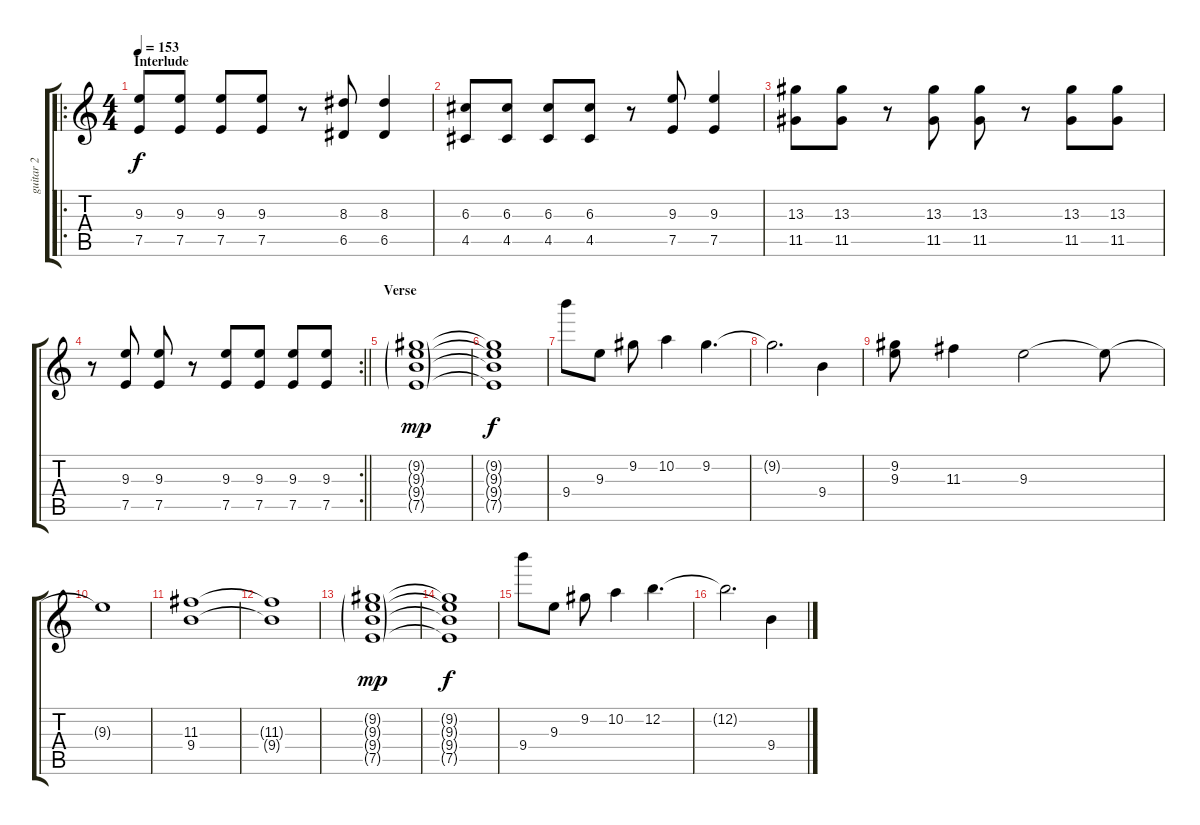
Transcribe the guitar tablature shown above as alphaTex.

\track ("guitar 2" "guitar 2") {instrument electricguitarjazz}
\staff {score tabs}
\tuning (E4 B3 G3 D3 A2 E2) {hide}
\ro
\ts (4 4)
\section ("" "Interlude")
\tempo 153
\clef g2
\ks c
(9.3 7.5).8{dy f} (9.3 7.5).8 (9.3 7.5).8 (9.3 7.5).8 r.8 (8.3 6.5).8 (8.3 6.5).4 |
(6.3 4.5).8 (6.3 4.5).8 (6.3 4.5).8 (6.3 4.5).8 r.8 (9.3 7.5).8 (9.3 7.5).4 |
(13.3 11.5).8 (13.3 11.5).8 r.8 (13.3 11.5).8 (13.3 11.5).8 r.8 (13.3 11.5).8 (13.3 11.5).8 |
\rc 2
\barLineRight lightlight
r.8 (9.3 7.5).8 (9.3 7.5).8 r.8 (9.3 7.5).8 (9.3 7.5).8 (9.3 7.5).8 (9.3 7.5).8 |
\section ("" "Verse")
(9.2{g} 9.3{g} 9.4{g} 7.5{g}).1{dy mp} |
(9.2{t} 9.3{t} 9.4{t} 7.5{t}).1{dy f} |
9.4.8{ot 15mb} 9.3.8 9.2.8 10.2.4 9.2.4{d} |
9.2{t}.2{d} 9.4.4 |
(9.2 9.3).8 11.3.4 9.3.2 9.3{t}.8 |
9.3{t}.1 |
(11.3 9.4).1 |
(11.3{t} 9.4{t}).1 |
(9.2{g} 9.3{g} 9.4{g} 7.5{g}).1{dy mp} |
(9.2{t} 9.3{t} 9.4{t} 7.5{t}).1{dy f} |
9.4.8{ot 15mb} 9.3.8 9.2.8 10.2.4 12.2.4{d} |
12.2{t}.2{d} 9.4.4
